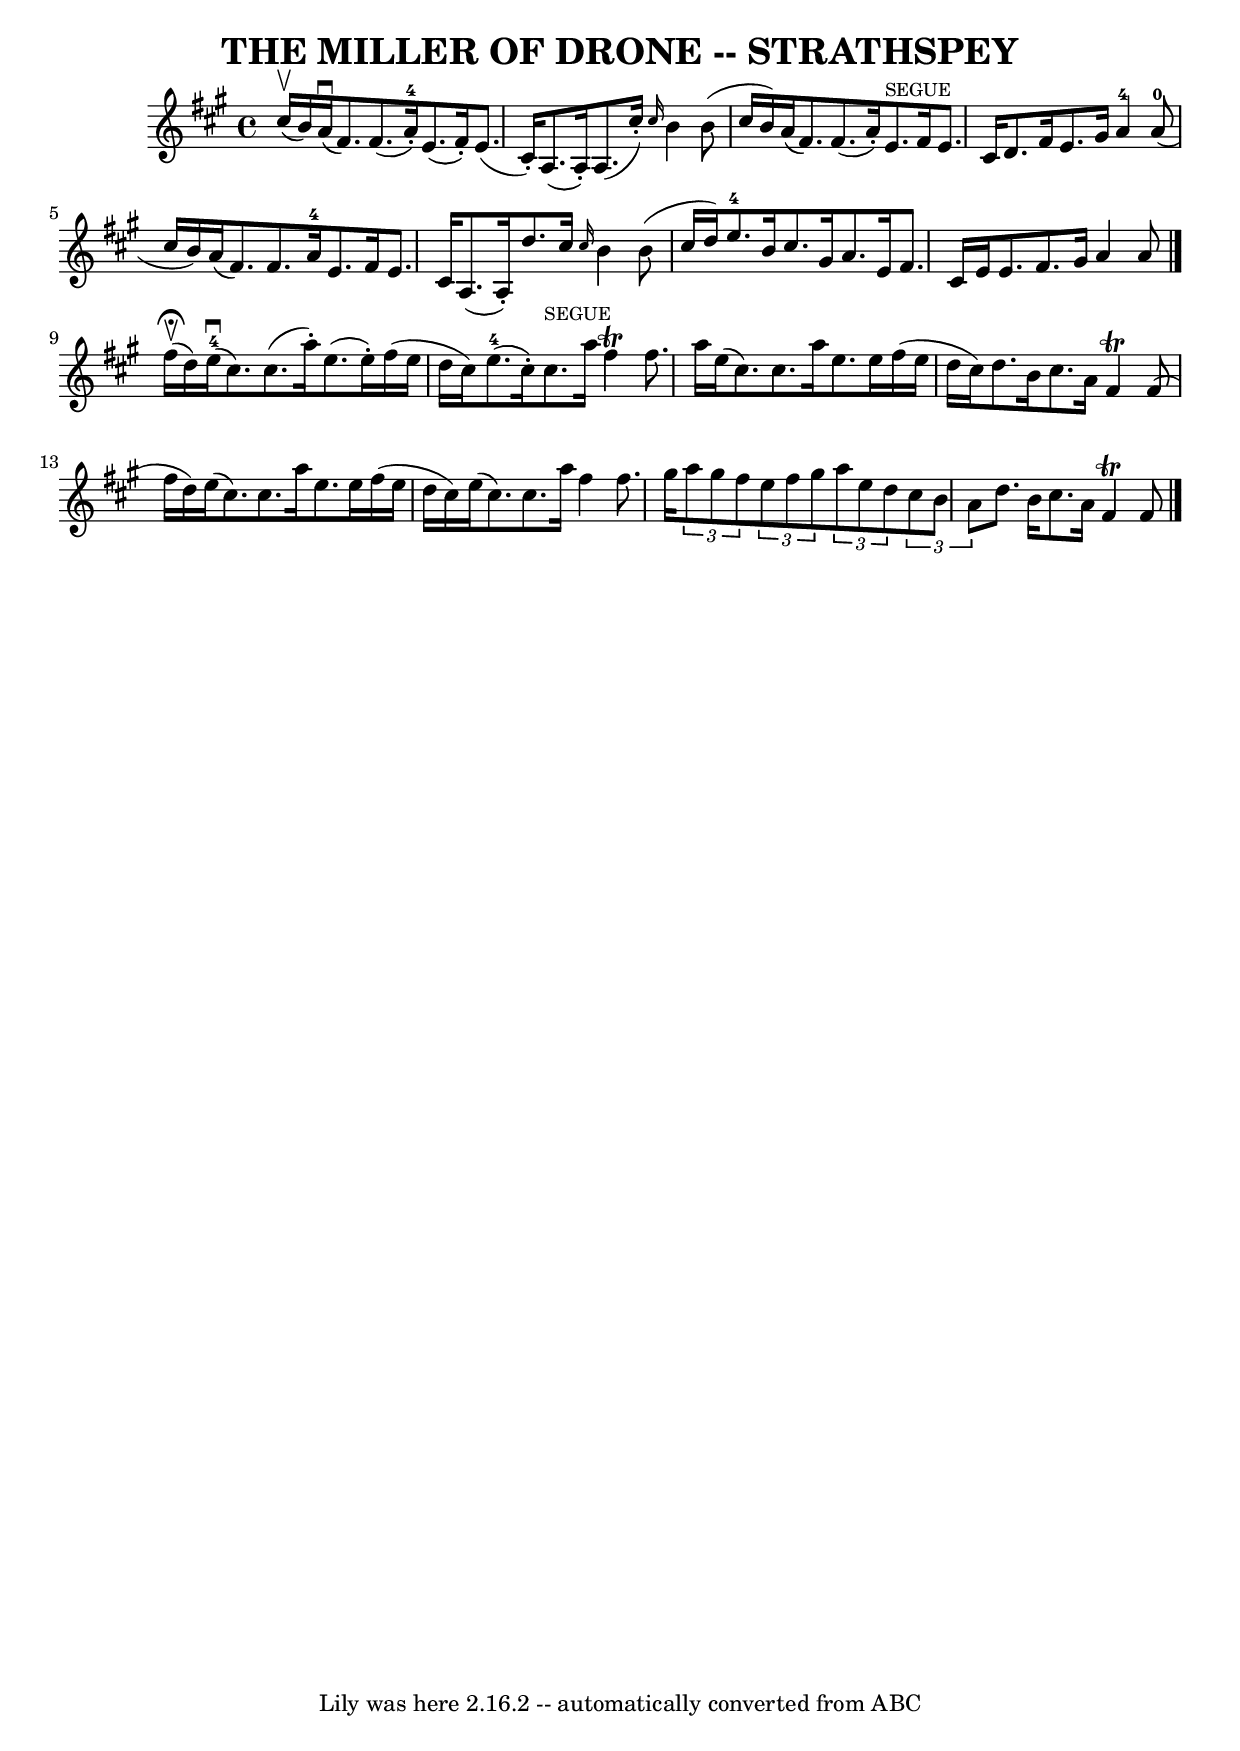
\version "2.16.2"
\include "Mammoth.ily"
\header {
  %% book = "Ryan's Mammoth Collection of Fiddle Tunes"
  crossRefNumber = "1"
  footnotes = ""
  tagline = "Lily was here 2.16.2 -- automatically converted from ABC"
  title = "THE MILLER OF DRONE -- STRATHSPEY"

}
voicedefault =  {


  \override Staff.TimeSignature #'style = #'C
  \time 4/4 
  \key a \major
				% %slurgraces 1
  cis''16 (^\upbow b'16)   |
  a'16 (^\downbow fis'8.)  
  fis'8. (a'16-4-.) e'8. (fis'16 -.) e'8. (cis'16 -.)   
  |
  a8. (a16 -.) a8. (cis''16 -.) \grace { cis''16  
				       }   
  b'4 b'8 (cis''16 b'16)   |
  a'16 (fis'8.) fis'8. 
  (a'16 -.) e'8.^\segue fis'16 e'8. cis'16    |
  d'8.  
  fis'16 e'8. gis'16 a'4-4 a'8-0(cis''16 b'16)   
  |
  a'16 (fis'8.) fis'8. a'16-4 e'8. fis'16 e'8. 
  cis'16    |
  a8. (a16 -.) d''8. cis''16  \grace {    
    cis''16  
  } b'4 b'8 (cis''16 d''16)   |
  e''8.-4   
  b'16 cis''8. gis'16 a'8. e'16 fis'8. cis'16    |
  
  e'16 e'8. fis'8. gis'16 a'4 a'8    \bar "|." fis''16 
  ^\fermata(^\upbow d''16)   |
  e''16-4(^\downbow cis''8. 
  ) cis''8. (a''16 -.) e''8. (e''16 -.) fis''16 (e''16    
  d''16 cis''16)   |
  e''8.-4(cis''16 -.) cis''8. 
  ^\segue a''16 fis''4^\trill fis''8. a''16    |
  e''16 (
  cis''8.) cis''8. a''16 e''8. e''16 fis''16 (e''16 d''16  
  cis''16)   |
  d''8. b'16 cis''8. a'16 fis'4^\trill   
  fis'8 (fis''16 d''16)   |
  e''16 (cis''8.) cis''8.   
  a''16 e''8. e''16 fis''16 (e''16 d''16 cis''16)   
  |
  e''16 (cis''8.) cis''8. a''16 fis''4 fis''8.    
  gis''16    |
  \times 2/3 { a''8 gis''8 fis''8  
	     }   
  \times 2/3 { e''8 fis''8 gis''8  
	     }   \times 2/3 { a''8 e''8    
			      d''8  
			    }   \times 2/3 { cis''8 b'8 a'8  
					   }   |
  d''8. b'16    
  cis''8. a'16 fis'4^\trill fis'8      \bar "|."   

}

\score{
  <<

    \context Staff="default"
    {
      \voicedefault 
      
    }

  >>
  \layout {
    
  }
  \midi {
  }

}
